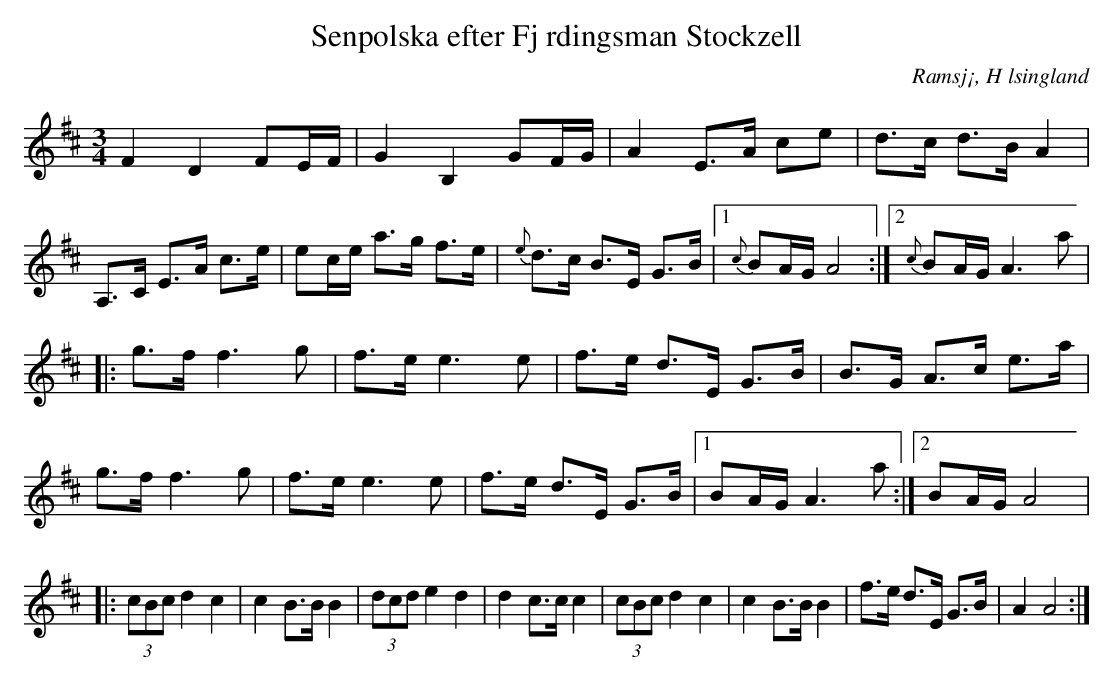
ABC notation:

X:1
T: Senpolska efter Fj rdingsman Stockzell
O: Ramsj¡, H lsingland
M:3/4
L:1/8
K:D
F2 D2 FE/F/|G2 B,2 GF/G/|A2 E>A ce|d>c d>B A2|A,>C E>A c>e|ec/e/ a>g f>e| {e}d>c B>E G>B |1 {c}BA/G/ A4:|2{c}BA/G/ A2>a2|
|:g>f f2>g2|f>e e2>e2|f>e d>E G>B|B>G A>c e>a|g>f f2>g2|f>e e2>e2|f>e d>E G>B|1 BA/G/ A2>a2:|2 BA/G/ A4|
|:(3cBc d2 c2|c2 B>B B2|(3dcd e2 d2|d2 c>c c2|(3cBc d2 c2|c2 B>B B2|f>e d>E G>B|A2 A4:|
